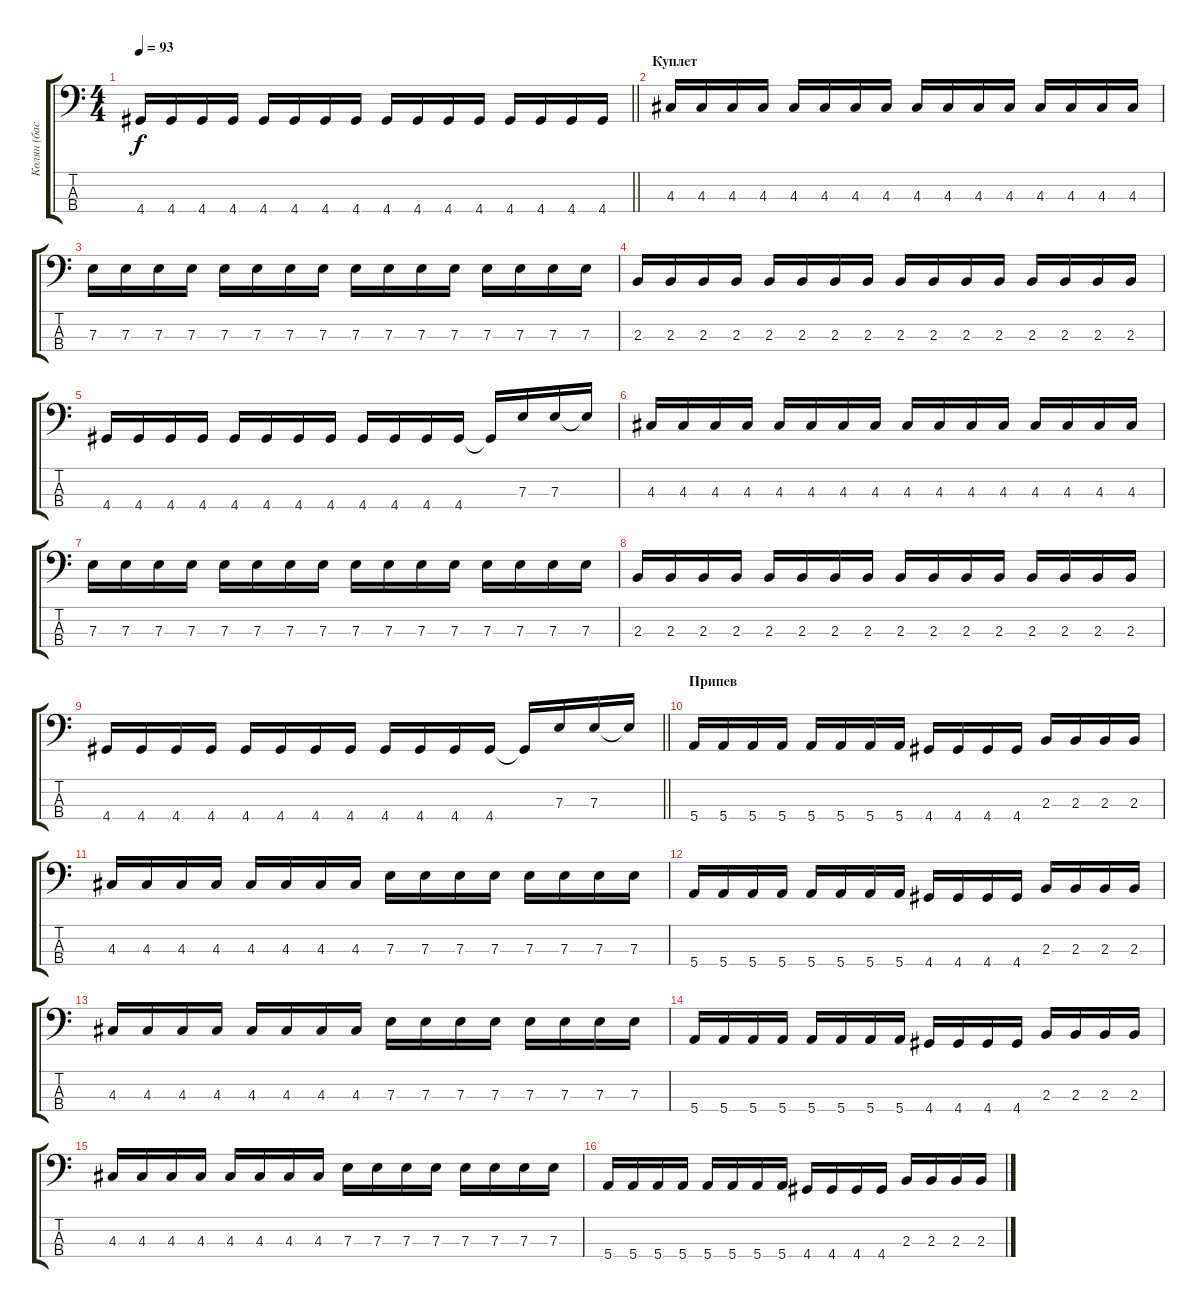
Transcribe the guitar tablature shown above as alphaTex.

\track ("Колян (басс гитара)" "Колян (бас") {instrument electricbasspick}
\staff {score tabs}
\tuning (G2 D2 A1 E1) {hide}
\ts (4 4)
\tempo 93
\clef f4
\barLineRight lightlight
\ks c
4.4.16{dy f} 4.4.16 4.4.16 4.4.16 4.4.16 4.4.16 4.4.16 4.4.16 4.4.16 4.4.16 4.4.16 4.4.16 4.4.16 4.4.16 4.4.16 4.4.16 |
\section ("" "Куплет")
4.3.16 4.3.16 4.3.16 4.3.16 4.3.16 4.3.16 4.3.16 4.3.16 4.3.16 4.3.16 4.3.16 4.3.16 4.3.16 4.3.16 4.3.16 4.3.16 |
7.3.16 7.3.16 7.3.16 7.3.16 7.3.16 7.3.16 7.3.16 7.3.16 7.3.16 7.3.16 7.3.16 7.3.16 7.3.16 7.3.16 7.3.16 7.3.16 |
2.3.16 2.3.16 2.3.16 2.3.16 2.3.16 2.3.16 2.3.16 2.3.16 2.3.16 2.3.16 2.3.16 2.3.16 2.3.16 2.3.16 2.3.16 2.3.16 |
4.4.16 4.4.16 4.4.16 4.4.16 4.4.16 4.4.16 4.4.16 4.4.16 4.4.16 4.4.16 4.4.16 4.4.16 4.4{t}.16 7.3.16 7.3.16 7.3{t}.16 |
4.3.16 4.3.16 4.3.16 4.3.16 4.3.16 4.3.16 4.3.16 4.3.16 4.3.16 4.3.16 4.3.16 4.3.16 4.3.16 4.3.16 4.3.16 4.3.16 |
7.3.16 7.3.16 7.3.16 7.3.16 7.3.16 7.3.16 7.3.16 7.3.16 7.3.16 7.3.16 7.3.16 7.3.16 7.3.16 7.3.16 7.3.16 7.3.16 |
2.3.16 2.3.16 2.3.16 2.3.16 2.3.16 2.3.16 2.3.16 2.3.16 2.3.16 2.3.16 2.3.16 2.3.16 2.3.16 2.3.16 2.3.16 2.3.16 |
\barLineRight lightlight
4.4.16 4.4.16 4.4.16 4.4.16 4.4.16 4.4.16 4.4.16 4.4.16 4.4.16 4.4.16 4.4.16 4.4.16 4.4{t}.16 7.3.16 7.3.16 7.3{t}.16 |
\section ("" "Припев")
5.4.16 5.4.16 5.4.16 5.4.16 5.4.16 5.4.16 5.4.16 5.4.16 4.4.16 4.4.16 4.4.16 4.4.16 2.3.16 2.3.16 2.3.16 2.3.16 |
4.3.16 4.3.16 4.3.16 4.3.16 4.3.16 4.3.16 4.3.16 4.3.16 7.3.16 7.3.16 7.3.16 7.3.16 7.3.16 7.3.16 7.3.16 7.3.16 |
5.4.16 5.4.16 5.4.16 5.4.16 5.4.16 5.4.16 5.4.16 5.4.16 4.4.16 4.4.16 4.4.16 4.4.16 2.3.16 2.3.16 2.3.16 2.3.16 |
4.3.16 4.3.16 4.3.16 4.3.16 4.3.16 4.3.16 4.3.16 4.3.16 7.3.16 7.3.16 7.3.16 7.3.16 7.3.16 7.3.16 7.3.16 7.3.16 |
5.4.16 5.4.16 5.4.16 5.4.16 5.4.16 5.4.16 5.4.16 5.4.16 4.4.16 4.4.16 4.4.16 4.4.16 2.3.16 2.3.16 2.3.16 2.3.16 |
4.3.16 4.3.16 4.3.16 4.3.16 4.3.16 4.3.16 4.3.16 4.3.16 7.3.16 7.3.16 7.3.16 7.3.16 7.3.16 7.3.16 7.3.16 7.3.16 |
5.4.16 5.4.16 5.4.16 5.4.16 5.4.16 5.4.16 5.4.16 5.4.16 4.4.16 4.4.16 4.4.16 4.4.16 2.3.16 2.3.16 2.3.16 2.3.16
